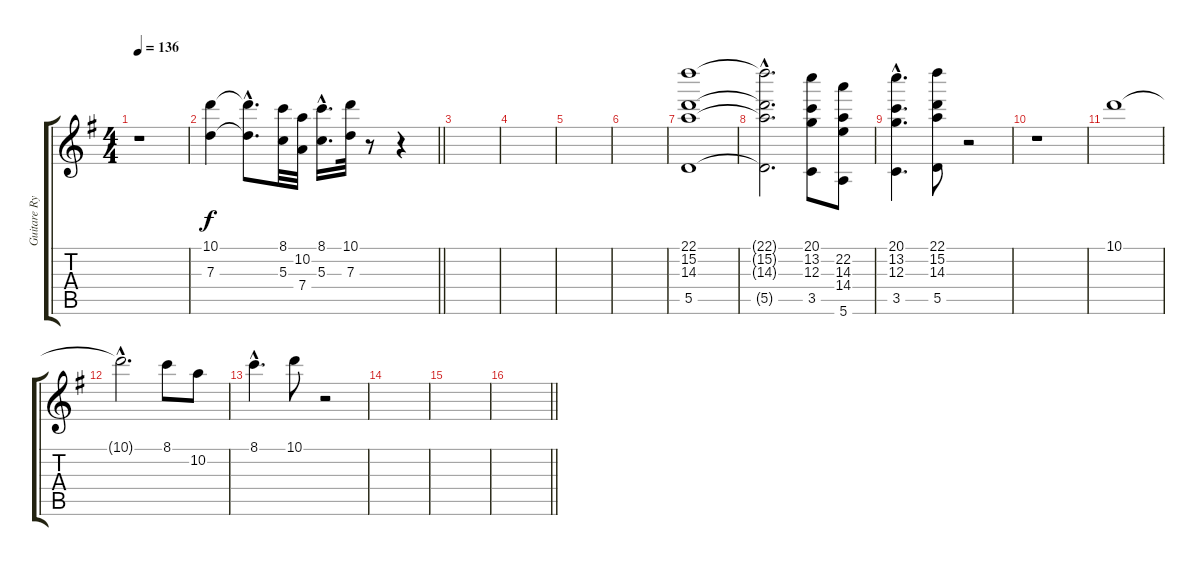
\track ("Guitare Rythme" "Guitare Ry") {instrument electricguitarclean}
\staff {score tabs}
\tuning (E4 B3 G3 D3 A2 E2) {hide}
\ts (4 4)
\tempo 136
\clef g2
\ks g
r.1{dy f instrument electricguitarclean} |
\barLineRight lightlight
(10.1 7.3).4{instrument shakuhachi} (10.1{hac t} 7.3{hac t}).8{d} (8.1 5.3).32 (10.2 7.4).32 (8.1{hac} 5.3{hac}).16{d} (10.1 7.3).32 r.8 r.4 |
|
|
|
|
(22.1 15.2 14.3 5.5).1{instrument shakuhachi} |
(22.1{hac t} 15.2{hac t} 14.3{hac t} 5.5{hac t}).2{d} (20.1 13.2 12.3 3.5).8 (22.2 14.3 14.4 5.6).8 |
(20.1{hac} 13.2{hac} 12.3{hac} 3.5{hac}).4{d} (22.1 15.2 14.3 5.5).8 r.2 |
r.1 |
10.1.1{instrument shakuhachi} |
10.1{hac t}.2{d} 8.1.8 10.2.8 |
8.1{hac}.4{d} 10.1.8 r.2 |
|
|
\barLineRight lightlight
